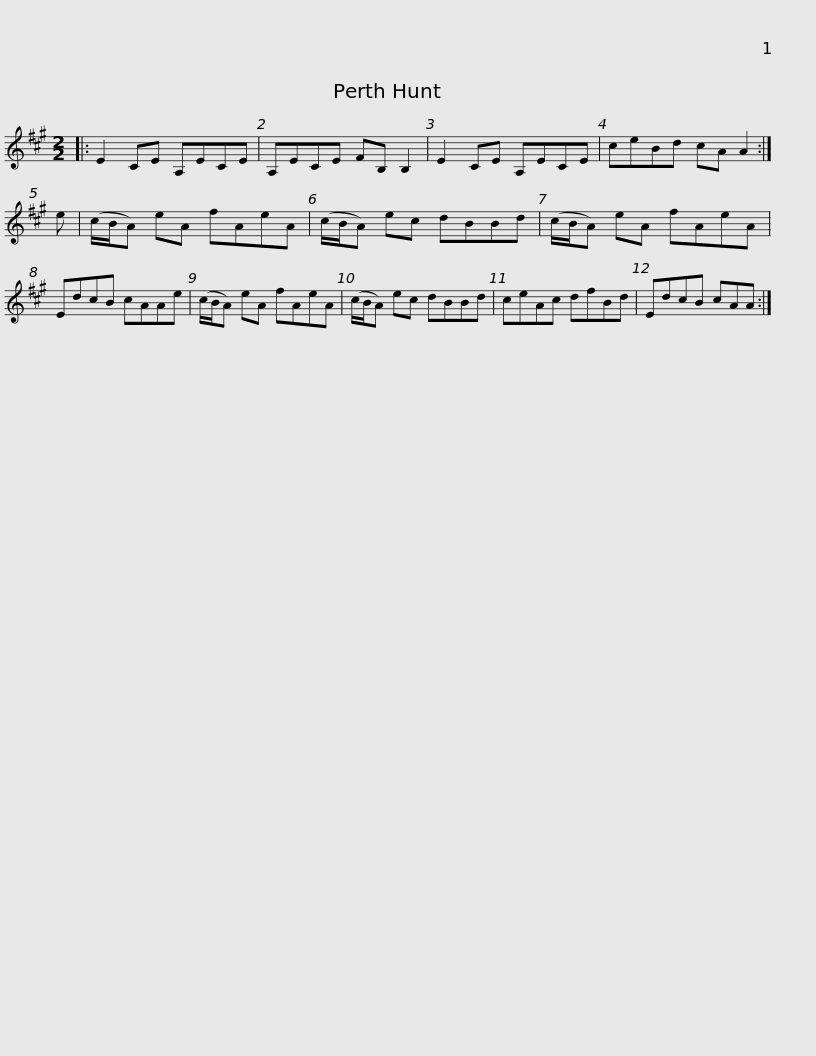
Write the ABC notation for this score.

X:1
L:1/8
M:2/2
I:linebreak $
K:A
V:1 treble
V:1
|: E2 CE A,ECE | A,ECE FB, B,2 | E2 CE A,ECE | ceBd cA A2 :| e | %5
 (c/B/A) eA fAeA |$ (c/B/A) ec dBBd | (c/B/A) eA fAeA | EdcB cAAe | (c/B/A) eA fAeA | %10
 (c/B/A) ec dBBd |$ ceAc dfBd | EdcB cAA :| %13
